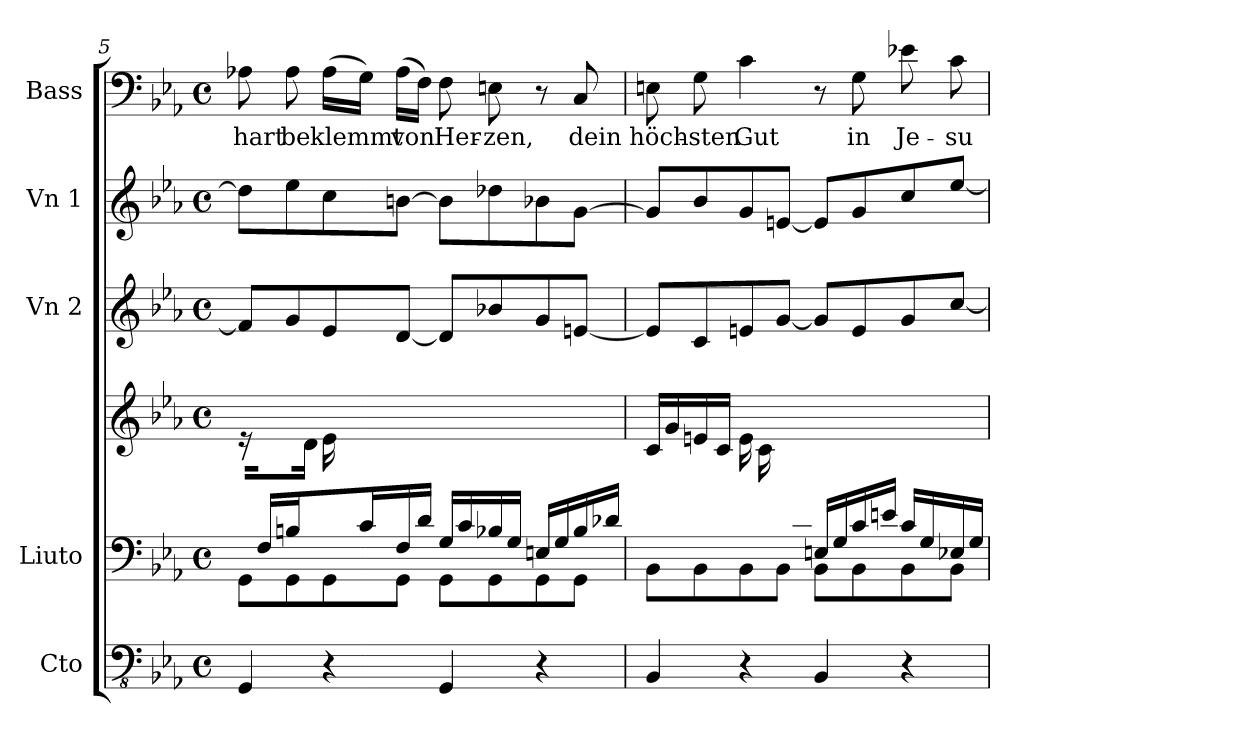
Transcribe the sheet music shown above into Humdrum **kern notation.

**kern	**kern	**kern	**kern	**kern	**kern	**text
*part5	*part4	*part4	*part3	*part2	*part1	*part1
*staff6	*staff5	*staff4	*staff3	*staff2	*staff1	*staff1
*I"Cto	*I"Liuto	*	*I"Vn 2	*I"Vn 1	*I"Bass	*
*I'Cto	*I'Liu.	*	*I'Vn 2.	*I'Vn 1.	*I'B	*
!!LO:LB:g=z
*clefFv4	*clefF4	*clefG2	*clefG2	*clefG2	*clefF4	*
*k[b-e-a-]	*k[b-e-a-]	*k[b-e-a-]	*k[b-e-a-]	*k[b-e-a-]	*k[b-e-a-]	*
*M4/4	*M4/4	*M4/4	*M4/4	*M4/4	*M4/4	*
*met(c)	*met(c)	*met(c)	*met(c)	*met(c)	*met(c)	*
=5	=5	=5	=5	=5	=5	=5
*	*^	*	*	*	*	*
!	!	!	!	!	!	!	!LO:LY:b
4GGG/	16ryy	8GG\L	16r	8f/L]	8dd\L]	8A-X\	hart
.	16F/LL	.	8ryy	.	.	.	.
!	!	!	!	!	!	!	!LO:LY:b
.	16Bn/	8GG\	.	8g/	8ee-\	8A-\	be
.	8ryy	.	16d\JJ	.	.	.	.
!	!	!	!	!	!	!	!LO:LY:b
4r	.	8GG\	16e-\LL	8e-/	8cc\	(>16A-\LL	klemmt
.	16c/	.	2ryy	.	.	16G\JJ)	.
!	!	!	!	!	!	!	!LO:LY:b
.	16F/	8GG\J	.	[8d/J	[8bn\J	(>16A-\LL	von
.	16d/JJ	.	.	.	.	16F\JJ)	.
!	!	!	!	!	!	!	!LO:LY:b
4GGG/	16G/LL	8GG\L	.	8d/L]	8b\L]	8F\	Her-
.	16c/	.	.	.	.	.	.
!	!	!	!	!	!	!	!LO:LY:b
.	16B-X/	8GG\	.	8b-X/	8dd-X\	8En\	-zen,
.	16G/JJ	.	.	.	.	.	.
4r	16En/LL	8GG\	.	8g/	8b-X\	8r	.
.	16G/	.	8.ryy	.	.	.	.
!	!	!	!	!	!	!	!LO:LY:b
.	16B-/	8GG\J	.	[8en/J	[8g\J	8C/	dein
.	16d-X/JJ	.	.	.	.	.	.
=6	=6	=6	=6	=6	=6	=6	=6
!	!	!	!	!	!	!	!LO:LY:b
4BBB-/	4.ryy	8BB-\L	16c/LL	8e/L]	8g/L]	8En\	höch-
.	.	.	16g/	.	.	.	.
!	!	!	!	!	!	!	!LO:LY:b
.	.	8BB-\	16en/	8c/	8b-/	8G\	-sten
.	.	.	16c/JJ	.	.	.	.
!	!	!	!	!	!	!	!LO:LY:b
4r	.	8BB-\	16e\LL	8en/	8g/	4c\	Gut
.	.	.	16c\	.	.	.	.
.	16G/	8BB-\J	2ryy	[8g/J	[8en/J	.	.
.	16c/JJ	.	.	.	.	.	.
4BBB-/	16En/LL	8BB-\L	.	8g/L]	8e/L]	8r	.
.	16G/	.	.	.	.	.	.
!	!	!	!	!	!	!	!LO:LY:b
.	16c/	8BB-\	.	8e/	8g/	8G\	in
.	16e/JJ	.	.	.	.	.	.
!	!	!	!	!	!	!	!LO:LY:b
4r	16c/LL	8BB-\	.	8g/	8cc/	8e-X\	Je-
.	16G/	.	.	.	.	.	.
!	!	!	!	!	!	!	!LO:LY:b
.	16E-X/	8BB-\J	8ryy	[8cc/J	[8ee-/J	8c\	-su
.	16G/JJ	.	.	.	.	.	.
*	*v	*v	*	*	*	*	*
=	=	=	=	=	=	=
*-	*-	*-	*-	*-	*-	*-
